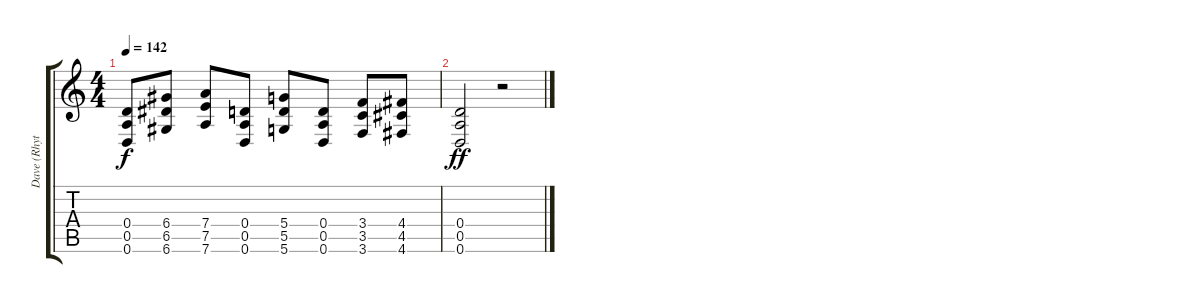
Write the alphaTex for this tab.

\track ("Dave (Rhythm Guitar)" "Dave (Rhyt") {instrument overdrivenguitar}
\staff {score tabs}
\tuning (E4 B3 G3 D3 A2 D2) {hide}
\ts (4 4)
\tempo 142
\clef g2
\ks c
(0.4 0.5 0.6).8{dy f} (6.4 6.5 6.6).8 (7.4 7.5 7.6).8 (0.4 0.5 0.6).8 (5.4 5.5 5.6).8 (0.4 0.5 0.6).8 (3.4 3.5 3.6).8 (4.4 4.5 4.6).8 |
(0.4 0.5 0.6).2{dy ff} r.2
